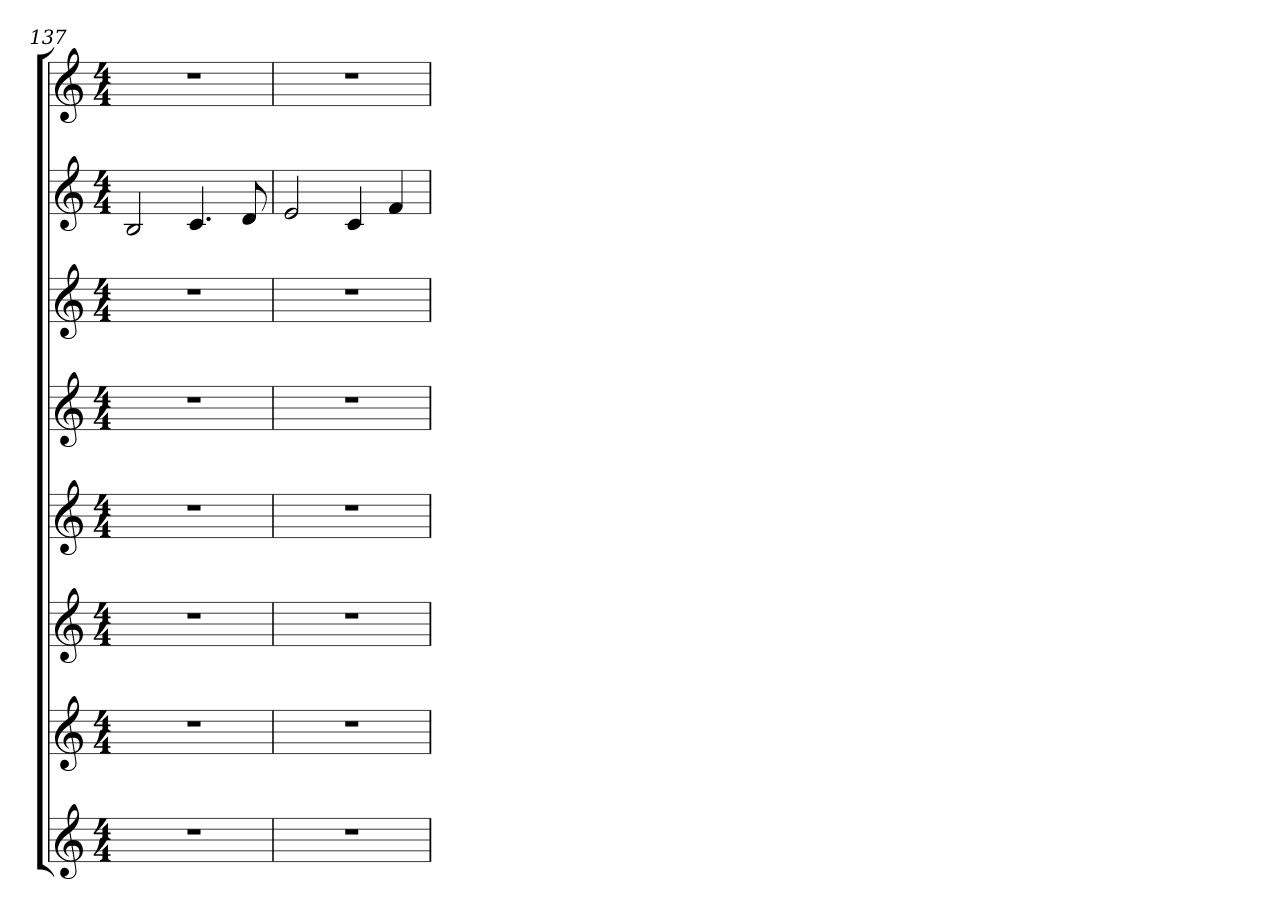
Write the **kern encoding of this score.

**kern	**kern	**kern	**kern	**kern	**kern	**kern	**kern
*part8	*part7	*part6	*part5	*part4	*part3	*part2	*part1
*staff8	*staff7	*staff6	*staff5	*staff4	*staff3	*staff2	*staff1
*clefG2	*clefG2	*clefG2	*clefG2	*clefG2	*clefG2	*clefG2	*clefG2
*k[]	*k[]	*k[]	*k[]	*k[]	*k[]	*k[]	*k[]
*M4/4	*M4/4	*M4/4	*M4/4	*M4/4	*M4/4	*M4/4	*M4/4
=137	=137	=137	=137	=137	=137	=137	=137
1r	1r	1r	1r	1r	1r	2B/	1r
.	.	.	.	.	.	4.c/	.
.	.	.	.	.	.	8d/	.
=138	=138	=138	=138	=138	=138	=138	=138
1r	1r	1r	1r	1r	1r	2e/	1r
.	.	.	.	.	.	4c/	.
.	.	.	.	.	.	4f/	.
=	=	=	=	=	=	=	=
*-	*-	*-	*-	*-	*-	*-	*-
